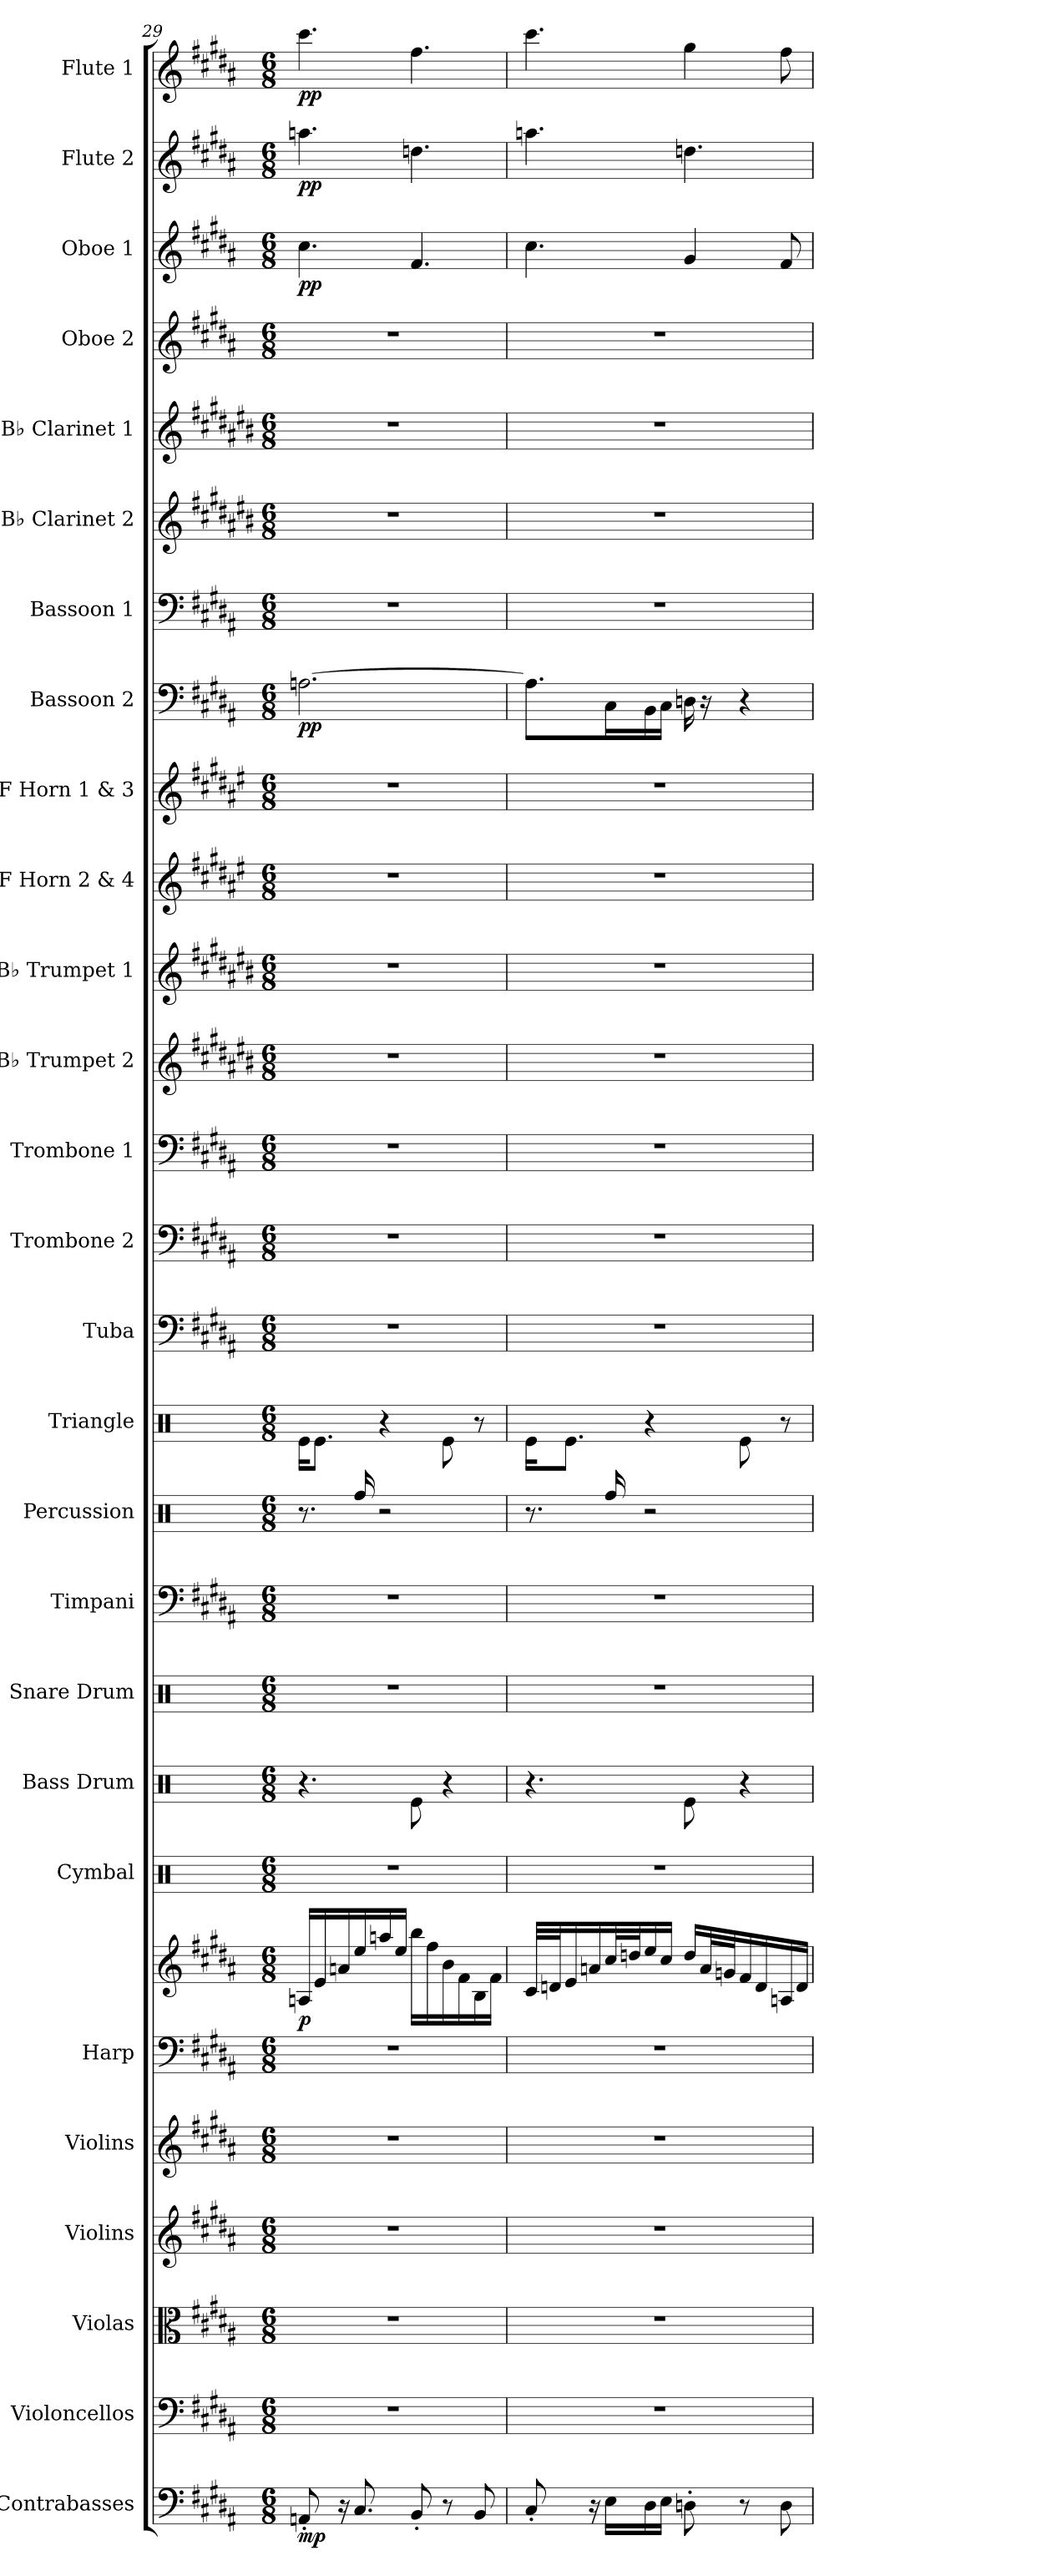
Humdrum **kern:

**kern	**dynam	**kern	**kern	**kern	**kern	**kern	**kern	**dynam	**kern	**kern	**kern	**kern	**kern	**kern	**kern	**kern	**kern	**kern	**kern	**kern	**kern	**kern	**dynam	**kern	**kern	**kern	**kern	**kern	**dynam	**kern	**dynam	**kern	**dynam
*part27	*part27	*part26	*part25	*part24	*part23	*part22	*part22	*part22	*part21	*part20	*part19	*part18	*part17	*part16	*part15	*part14	*part13	*part12	*part11	*part10	*part9	*part8	*part8	*part7	*part6	*part5	*part4	*part3	*part3	*part2	*part2	*part1	*part1
*staff28	*staff28	*staff27	*staff26	*staff25	*staff24	*staff23	*staff22	*staff22/23	*staff21	*staff20	*staff19	*staff18	*staff17	*staff16	*staff15	*staff14	*staff13	*staff12	*staff11	*staff10	*staff9	*staff8	*staff8	*staff7	*staff6	*staff5	*staff4	*staff3	*staff3	*staff2	*staff2	*staff1	*staff1
*I"Contrabasses	*	*I"Violoncellos	*I"Violas	*I"Violins	*I"Violins	*I"Harp	*	*	*I"Cymbal	*I"Bass Drum	*I"Snare Drum	*I"Timpani	*I"Percussion	*I"Triangle	*I"Tuba	*I"Trombone 2	*I"Trombone 1	*I"B♭ Trumpet 2	*I"B♭ Trumpet 1	*I"F Horn 2 &amp; 4	*I"F Horn 1 &amp; 3	*I"Bassoon 2	*	*I"Bassoon 1	*I"B♭ Clarinet 2	*I"B♭ Clarinet 1	*I"Oboe 2	*I"Oboe 1	*	*I"Flute 2	*	*I"Flute 1	*
*I'Cbs.	*	*I'Vcs.	*I'Vlas.	*I'Vlns.	*I'Vlns.	*I'Hrp.	*	*	*I'Cym.	*I'B. Dr.	*I'Sn. Dr.	*I'Timp.	*I'Perc.	*I'Trgl.	*I'Tba.	*I'Tbn. 2	*I'Tbn. 1	*I'B♭ Tpt. 2	*I'B♭ Tpt. 1	*I'F Hn. 2 4	*I'F Hn. 1 3	*I'Bsn. 2	*	*I'Bsn. 1	*I'B♭ Cl. 2	*I'B♭ Cl. 1	*I'Ob. 2	*I'Ob. 1	*	*I'Fl. 2	*	*I'Fl. 1	*
*clefF4	*	*clefF4	*clefC3	*clefG2	*clefG2	*clefF4	*clefG2	*	*clefX	*clefX	*clefX	*clefF4	*clefX	*clefX	*clefF4	*clefF4	*clefF4	*clefG2	*clefG2	*clefG2	*clefG2	*clefF4	*	*clefF4	*clefG2	*clefG2	*clefG2	*clefG2	*	*clefG2	*	*clefG2	*
*ITrd7c12	*	*	*	*	*	*	*	*	*	*	*	*	*	*	*	*	*	*ITrd1c2	*ITrd1c2	*ITrd4c7	*ITrd4c7	*	*	*	*ITrd1c2	*ITrd1c2	*	*	*	*	*	*	*
*k[f#c#g#d#a#]	*	*k[f#c#g#d#a#]	*k[f#c#g#d#a#]	*k[f#c#g#d#a#]	*k[f#c#g#d#a#]	*k[f#c#g#d#a#]	*k[f#c#g#d#a#]	*	*k[]	*k[]	*k[]	*k[f#c#g#d#a#]	*k[]	*k[]	*k[f#c#g#d#a#]	*k[f#c#g#d#a#]	*k[f#c#g#d#a#]	*k[f#c#g#d#a#]	*k[f#c#g#d#a#]	*k[f#c#g#d#a#]	*k[f#c#g#d#a#]	*k[f#c#g#d#a#]	*	*k[f#c#g#d#a#]	*k[f#c#g#d#a#]	*k[f#c#g#d#a#]	*k[f#c#g#d#a#]	*k[f#c#g#d#a#]	*	*k[f#c#g#d#a#]	*	*k[f#c#g#d#a#]	*
*M6/8	*	*M6/8	*M6/8	*M6/8	*M6/8	*M6/8	*M6/8	*	*M6/8	*M6/8	*M6/8	*M6/8	*M6/8	*M6/8	*M6/8	*M6/8	*M6/8	*M6/8	*M6/8	*M6/8	*M6/8	*M6/8	*	*M6/8	*M6/8	*M6/8	*M6/8	*M6/8	*	*M6/8	*	*M6/8	*
=29	=29	=29	=29	=29	=29	=29	=29	=29	=29	=29	=29	=29	=29	=29	=29	=29	=29	=29	=29	=29	=29	=29	=29	=29	=29	=29	=29	=29	=29	=29	=29	=29	=29
!	!LO:DY:b	!	!	!	!	!	!	!LO:DY:b	!	!	!	!	!	!	!	!	!	!	!	!	!	!	!LO:DY:b	!	!	!	!	!	!LO:DY:b	!	!LO:DY:b	!	!LO:DY:b
8AAAn'/	mp	2.r	2.r	2.r	2.r	2.r	16An/LL	p	2.r	4.r	2.r	2.r	8.r	16Re\KL	2.r	2.r	2.r	2.r	2.r	2.r	2.r	[2.An\	pp	2.r	2.r	2.r	2.r	4.cc#\	pp	4.aan\	pp	4.ccc#\	pp
.	.	.	.	.	.	.	16e/	.	.	.	.	.	.	8.Re\J	.	.	.	.	.	.	.	.	.	.	.	.	.	.	.	.	.	.	.
16r	.	.	.	.	.	.	16an/	.	.	.	.	.	.	.	.	.	.	.	.	.	.	.	.	.	.	.	.	.	.	.	.	.	.
8.CC#/	.	.	.	.	.	.	16ee/	.	.	.	.	.	16Rff/	.	.	.	.	.	.	.	.	.	.	.	.	.	.	.	.	.	.	.	.
.	.	.	.	.	.	.	16aan/	.	.	.	.	.	2r	4r	.	.	.	.	.	.	.	.	.	.	.	.	.	.	.	.	.	.	.
.	.	.	.	.	.	.	16ee/JJ	.	.	.	.	.	.	.	.	.	.	.	.	.	.	.	.	.	.	.	.	.	.	.	.	.	.
8BBB'/	.	.	.	.	.	.	16bb\LL	.	.	8Re\	.	.	.	.	.	.	.	.	.	.	.	.	.	.	.	.	.	4.f#/	.	4.ddn\	.	4.ff#\	.
.	.	.	.	.	.	.	16ff#\	.	.	.	.	.	.	.	.	.	.	.	.	.	.	.	.	.	.	.	.	.	.	.	.	.	.
8r	.	.	.	.	.	.	16b\	.	.	4r	.	.	.	8Re\	.	.	.	.	.	.	.	.	.	.	.	.	.	.	.	.	.	.	.
.	.	.	.	.	.	.	16f#\	.	.	.	.	.	.	.	.	.	.	.	.	.	.	.	.	.	.	.	.	.	.	.	.	.	.
8BBB/	.	.	.	.	.	.	16B\	.	.	.	.	.	.	8r	.	.	.	.	.	.	.	.	.	.	.	.	.	.	.	.	.	.	.
.	.	.	.	.	.	.	16f#\JJ	.	.	.	.	.	.	.	.	.	.	.	.	.	.	.	.	.	.	.	.	.	.	.	.	.	.
=30	=30	=30	=30	=30	=30	=30	=30	=30	=30	=30	=30	=30	=30	=30	=30	=30	=30	=30	=30	=30	=30	=30	=30	=30	=30	=30	=30	=30	=30	=30	=30	=30	=30
8CC#'/	.	2.r	2.r	2.r	2.r	2.r	32c#/LLL	.	2.r	4.r	2.r	2.r	8.r	16Re\KL	2.r	2.r	2.r	2.r	2.r	2.r	2.r	8.A\L]	.	2.r	2.r	2.r	2.r	4.cc#\	.	4.aan\	.	4.ccc#\	.
.	.	.	.	.	.	.	32dn/J	.	.	.	.	.	.	.	.	.	.	.	.	.	.	.	.	.	.	.	.	.	.	.	.	.	.
.	.	.	.	.	.	.	16e/	.	.	.	.	.	.	8.Re\J	.	.	.	.	.	.	.	.	.	.	.	.	.	.	.	.	.	.	.
16r	.	.	.	.	.	.	16an/	.	.	.	.	.	.	.	.	.	.	.	.	.	.	.	.	.	.	.	.	.	.	.	.	.	.
16EE\LL	.	.	.	.	.	.	32cc#/L	.	.	.	.	.	16Rff/	.	.	.	.	.	.	.	.	16C#\L	.	.	.	.	.	.	.	.	.	.	.
.	.	.	.	.	.	.	32ddn/J	.	.	.	.	.	.	.	.	.	.	.	.	.	.	.	.	.	.	.	.	.	.	.	.	.	.
16DD#\	.	.	.	.	.	.	16ee/	.	.	.	.	.	2r	4r	.	.	.	.	.	.	.	16BB\	.	.	.	.	.	.	.	.	.	.	.
16EE\JJ	.	.	.	.	.	.	16cc#/JJ	.	.	.	.	.	.	.	.	.	.	.	.	.	.	16C#\JJ	.	.	.	.	.	.	.	.	.	.	.
8DDn'\	.	.	.	.	.	.	16dd/LL	.	.	8Re\	.	.	.	.	.	.	.	.	.	.	.	16Dn\	.	.	.	.	.	4g#/	.	4.ddn\	.	4gg#\	.
.	.	.	.	.	.	.	32a/L	.	.	.	.	.	.	.	.	.	.	.	.	.	.	16r	.	.	.	.	.	.	.	.	.	.	.
.	.	.	.	.	.	.	32gn/J	.	.	.	.	.	.	.	.	.	.	.	.	.	.	.	.	.	.	.	.	.	.	.	.	.	.
8r	.	.	.	.	.	.	16f#/	.	.	4r	.	.	.	8Re\	.	.	.	.	.	.	.	4r	.	.	.	.	.	.	.	.	.	.	.
.	.	.	.	.	.	.	16d/	.	.	.	.	.	.	.	.	.	.	.	.	.	.	.	.	.	.	.	.	.	.	.	.	.	.
8DD\	.	.	.	.	.	.	16An/	.	.	.	.	.	.	8r	.	.	.	.	.	.	.	.	.	.	.	.	.	8f#/	.	.	.	8ff#\	.
.	.	.	.	.	.	.	16d/JJ	.	.	.	.	.	.	.	.	.	.	.	.	.	.	.	.	.	.	.	.	.	.	.	.	.	.
=	=	=	=	=	=	=	=	=	=	=	=	=	=	=	=	=	=	=	=	=	=	=	=	=	=	=	=	=	=	=	=	=	=
*-	*-	*-	*-	*-	*-	*-	*-	*-	*-	*-	*-	*-	*-	*-	*-	*-	*-	*-	*-	*-	*-	*-	*-	*-	*-	*-	*-	*-	*-	*-	*-	*-	*-
